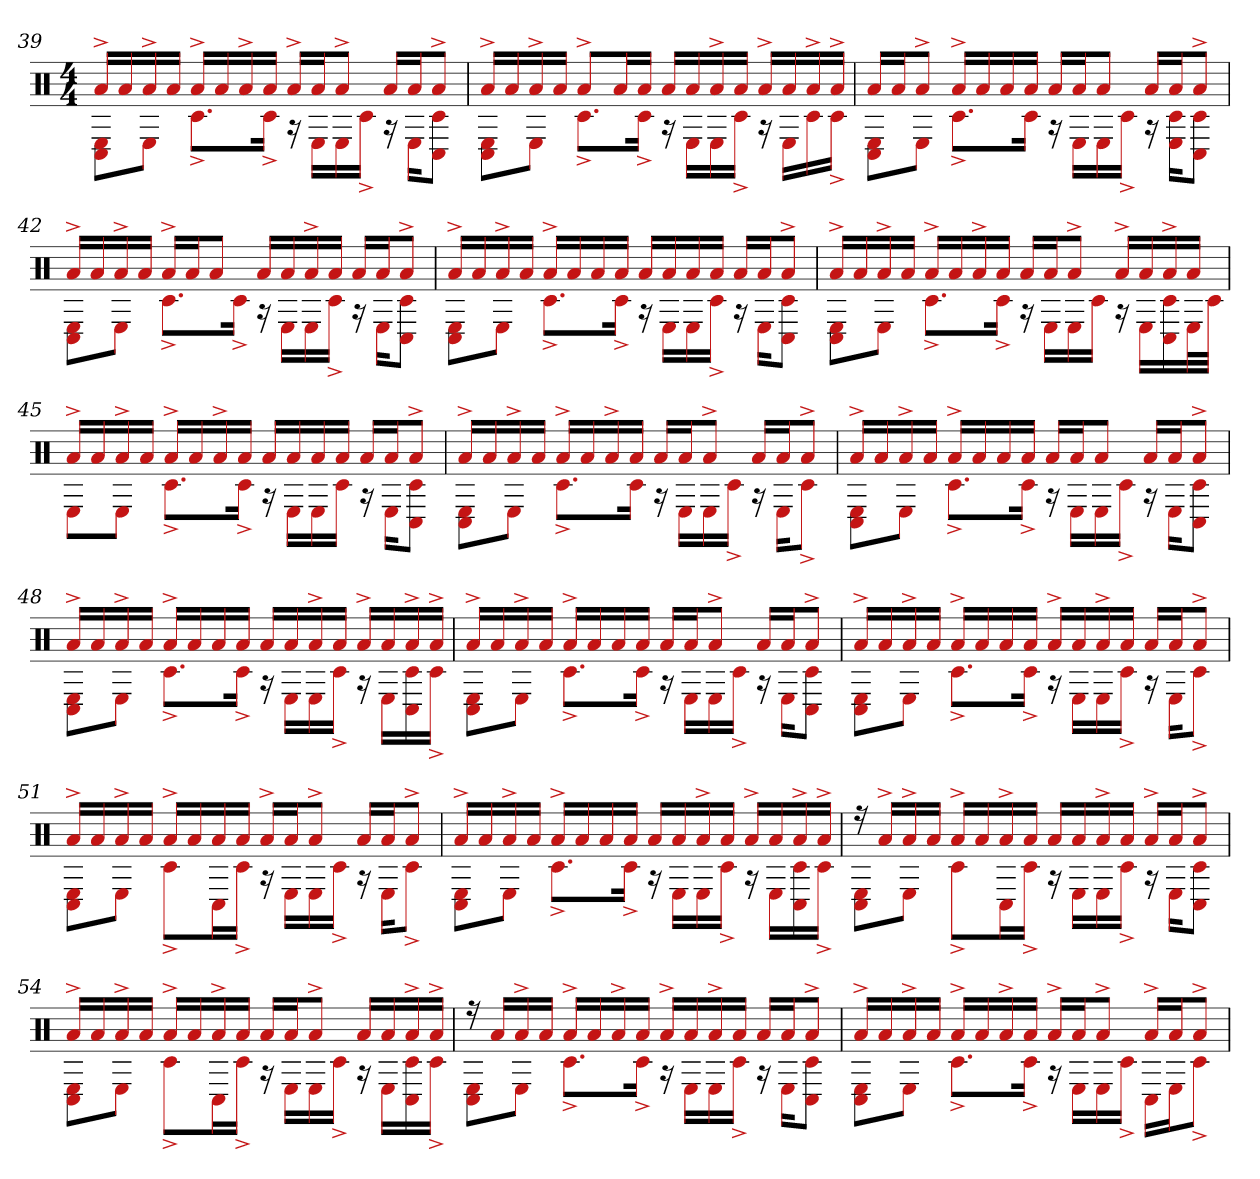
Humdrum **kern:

**kern
*part1
*staff1
*clefX
*k[]
*M4/4
=39
*^
16a^LL	8C# 8EL
16a	.
16a^	8EJ
16aJJ	.
16a^LL	8.c#^L
16a	.
16a^	.
16aJJ	16c#^Jk
16a^LL	16r
16aJ	16ELL
8a^J	16E
.	16c#^JJ
16aLL	16r
16aJ	16EKL
8a^J	8C# 8c#J
=40	=40
16a^LL	8C# 8EL
16a	.
16a^	8EJ
16aJJ	.
8a^L	8.c#^L
16aL	.
16aJJ	16c#^Jk
16aLL	16r
16a	16ELL
16a^	16E
16aJJ	16c#^JJ
16a^LL	16r
16a	16ELL
16a^	16c#
16a^JJ	16c#^JJ
=41	=41
16aLL	8C# 8EL
16aJ	.
8a^J	8EJ
16a^LL	8.c#^L
16a	.
16a	.
16aJJ	16c#Jk
16aLL	16r
16aJ	16ELL
8aJ	16E
.	16c#^JJ
16aLL	16r
16aJ	16c# 16EKL
8a^J	8C# 8c#J
=42	=42
16a^LL	8C# 8EL
16a	.
16a^	8EJ
16aJJ	.
16a^LL	8.c#^L
16aJ	.
8aJ	.
.	16c#^Jk
16aLL	16r
16a	16ELL
16a^	16E
16aJJ	16c#^JJ
16aLL	16r
16aJ	16EKL
8a^J	8C# 8c#J
=43	=43
16a^LL	8C# 8EL
16a	.
16a^	8EJ
16aJJ	.
16a^LL	8.c#^L
16a	.
16a	.
16aJJ	16c#^Jk
16aLL	16r
16a	16ELL
16a	16E
16aJJ	16c#^JJ
16aLL	16r
16aJ	16EKL
8a^J	8C# 8c#J
=44	=44
16a^LL	8C# 8EL
16a	.
16a^	8EJ
16aJJ	.
16a^LL	8.c#^L
16a	.
16a^	.
16aJJ	16c#^Jk
16aLL	16r
16aJ	16ELL
8a^J	16E
.	16c#JJ
16a^LL	16r
16a	16ELL
16a^	16C# 16c#
16aJJ	32EL
.	32c#JJJ
=45	=45
16a^LL	8EL
16a	.
16a^	8EJ
16aJJ	.
16a^LL	8.c#^L
16a	.
16a^	.
16aJJ	16c#^Jk
16aLL	16r
16a	16ELL
16a	16E
16aJJ	16c#JJ
16aLL	16r
16aJ	16EKL
8a^J	8C# 8c#J
=46	=46
16a^LL	8C# 8EL
16a	.
16a^	8EJ
16aJJ	.
16a^LL	8.c#^L
16a	.
16a^	.
16aJJ	16c#Jk
16aLL	16r
16aJ	16ELL
8a^J	16E
.	16c#^JJ
16aLL	16r
16aJ	16EKL
8a^J	8c#^J
=47	=47
16a^LL	8C# 8EL
16a	.
16a^	8EJ
16aJJ	.
16a^LL	8.c#^L
16a	.
16a	.
16aJJ	16c#^Jk
16aLL	16r
16aJ	16ELL
8aJ	16E
.	16c#^JJ
16aLL	16r
16aJ	16EKL
8a^J	8C# 8c#J
=48	=48
16a^LL	8C# 8EL
16a	.
16a^	8EJ
16aJJ	.
16a^LL	8.c#^L
16a	.
16a	.
16aJJ	16c#^Jk
16aLL	16r
16a	16ELL
16a^	16E
16aJJ	16c#^JJ
16a^LL	16r
16a	16ELL
16a^	16C# 16c#
16a^JJ	16c#^JJ
=49	=49
16a^LL	8C# 8EL
16a	.
16a^	8EJ
16aJJ	.
16a^LL	8.c#^L
16a	.
16a	.
16aJJ	16c#^Jk
16aLL	16r
16aJ	16ELL
8a^J	16E
.	16c#^JJ
16aLL	16r
16aJ	16EKL
8a^J	8C# 8c#J
=50	=50
16a^LL	8C# 8EL
16a	.
16a^	8EJ
16aJJ	.
16a^LL	8.c#^L
16a	.
16a	.
16aJJ	16c#^Jk
16a^LL	16r
16a	16ELL
16a^	16E
16aJJ	16c#^JJ
16aLL	16r
16aJ	16EKL
8a^J	8c#^J
=51	=51
16a^LL	8C# 8EL
16a	.
16a^	8EJ
16aJJ	.
16a^LL	8c#^L
16a	.
16a	16C#L
16aJJ	16c#^JJ
16a^LL	16r
16aJ	16ELL
8a^J	16E
.	16c#^JJ
16aLL	16r
16aJ	16EKL
8a^J	8c#^J
=52	=52
16a^LL	8C# 8EL
16a	.
16a^	8EJ
16aJJ	.
16a^LL	8.c#^L
16a	.
16a	.
16aJJ	16c#^Jk
16aLL	16r
16a	16ELL
16a^	16E
16aJJ	16c#^JJ
16a^LL	16r
16a	16ELL
16a^	16C# 16c#
16a^JJ	16c#^JJ
=53	=53
16r	8C# 8EL
16a^LL	.
16a^	8EJ
16aJJ	.
16a^LL	8c#^L
16a	.
16a^	16C#L
16aJJ	16c#^JJ
16aLL	16r
16a	16ELL
16a^	16E
16aJJ	16c#^JJ
16a^LL	16r
16aJ	16EKL
8a^J	8C# 8c#J
=54	=54
16a^LL	8C# 8EL
16a	.
16a^	8EJ
16aJJ	.
16a^LL	8c#^L
16a	.
16a^	16C#L
16aJJ	16c#^JJ
16aLL	16r
16aJ	16ELL
8a^J	16E
.	16c#^JJ
16aLL	16r
16a	16ELL
16a^	16C# 16c#
16a^JJ	16c#^JJ
=55	=55
16r	8C# 8EL
16aLL	.
16a^	8EJ
16aJJ	.
16a^LL	8.c#^L
16a	.
16a^	.
16aJJ	16c#^Jk
16a^LL	16r
16a	16ELL
16a^	16E
16aJJ	16c#^JJ
16aLL	16r
16aJ	16EKL
8a^J	8C# 8c#J
=56	=56
16a^LL	8C# 8EL
16a	.
16a^	8EJ
16aJJ	.
16a^LL	8.c#^L
16a	.
16a^	.
16aJJ	16c#^Jk
16a^LL	16r
16aJ	16ELL
8a^J	16E
.	16c#^JJ
16a^LL	16C#LL
16aJ	16EJ
8a^J	8c#^J
*v	*v
=
*-
